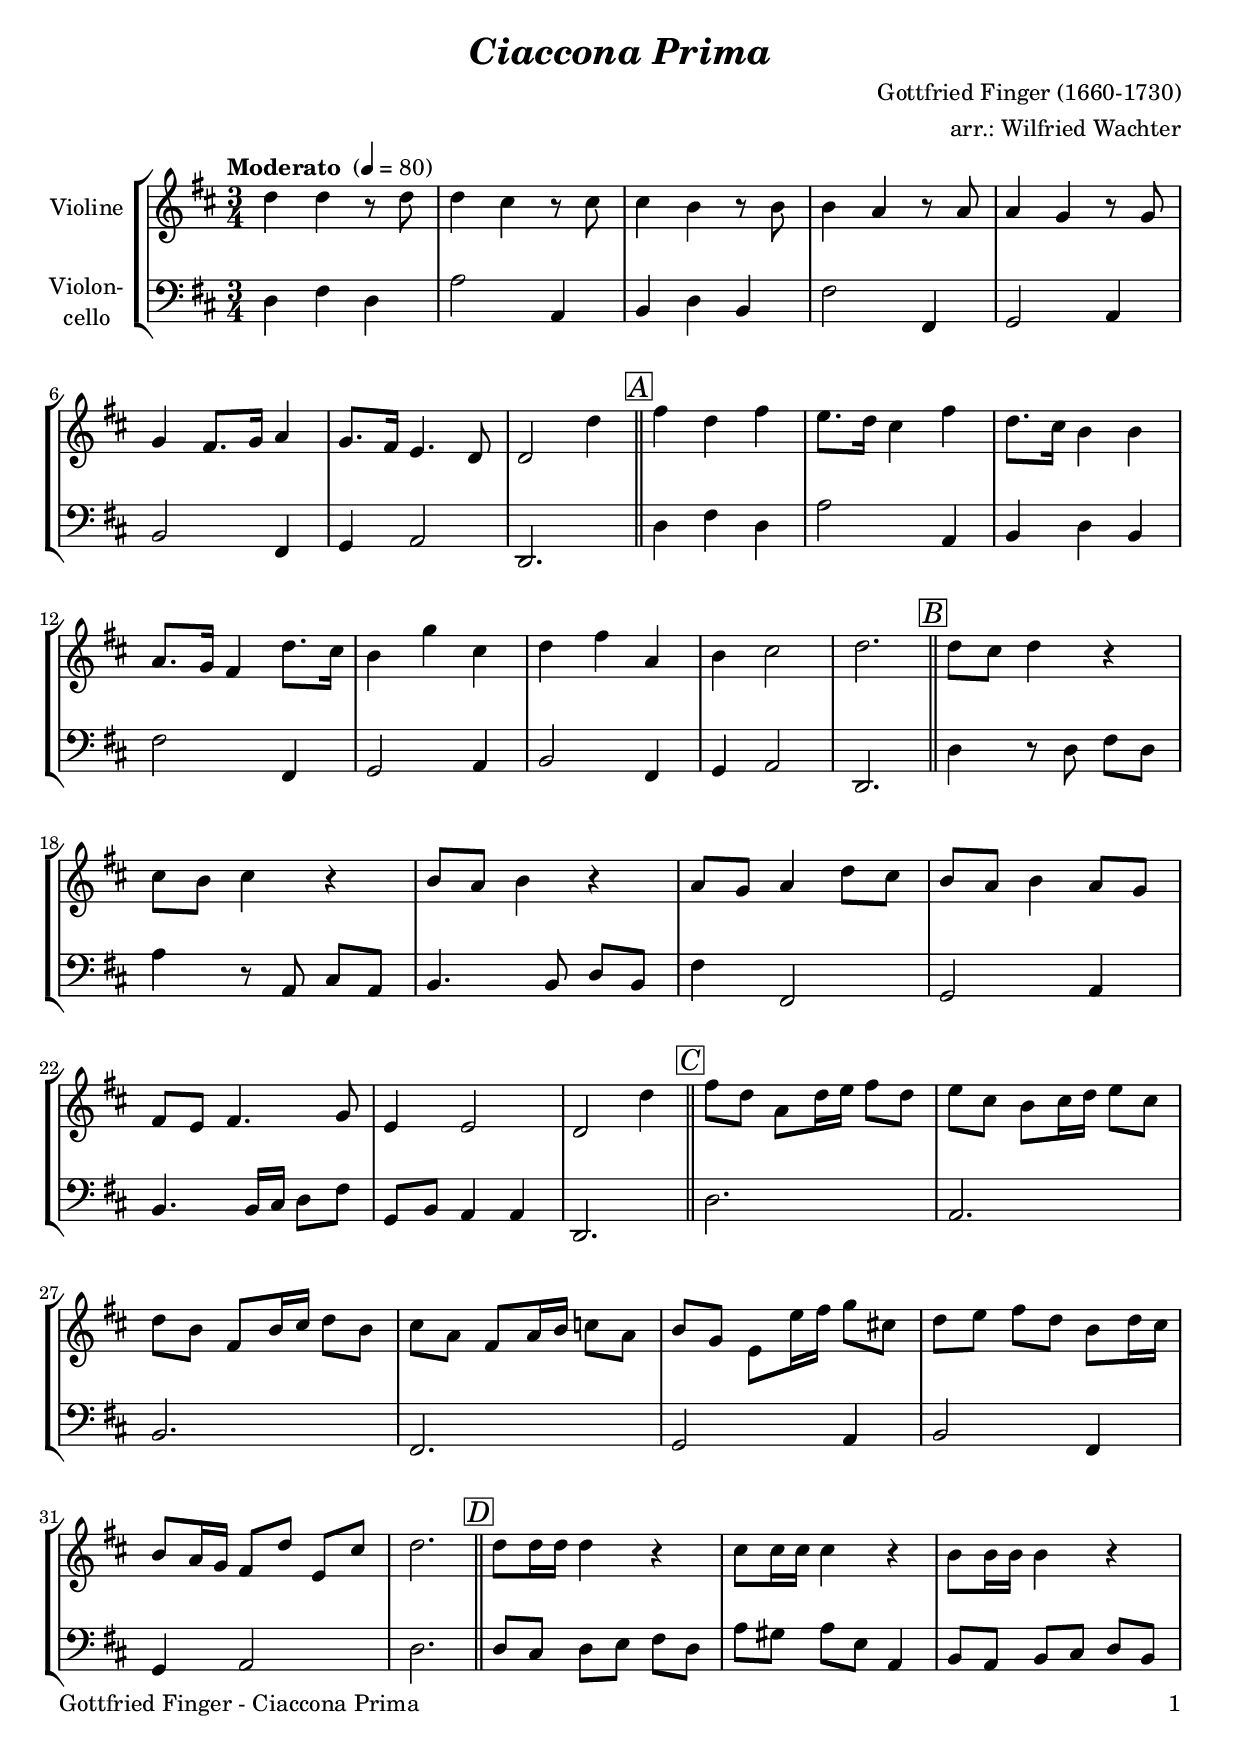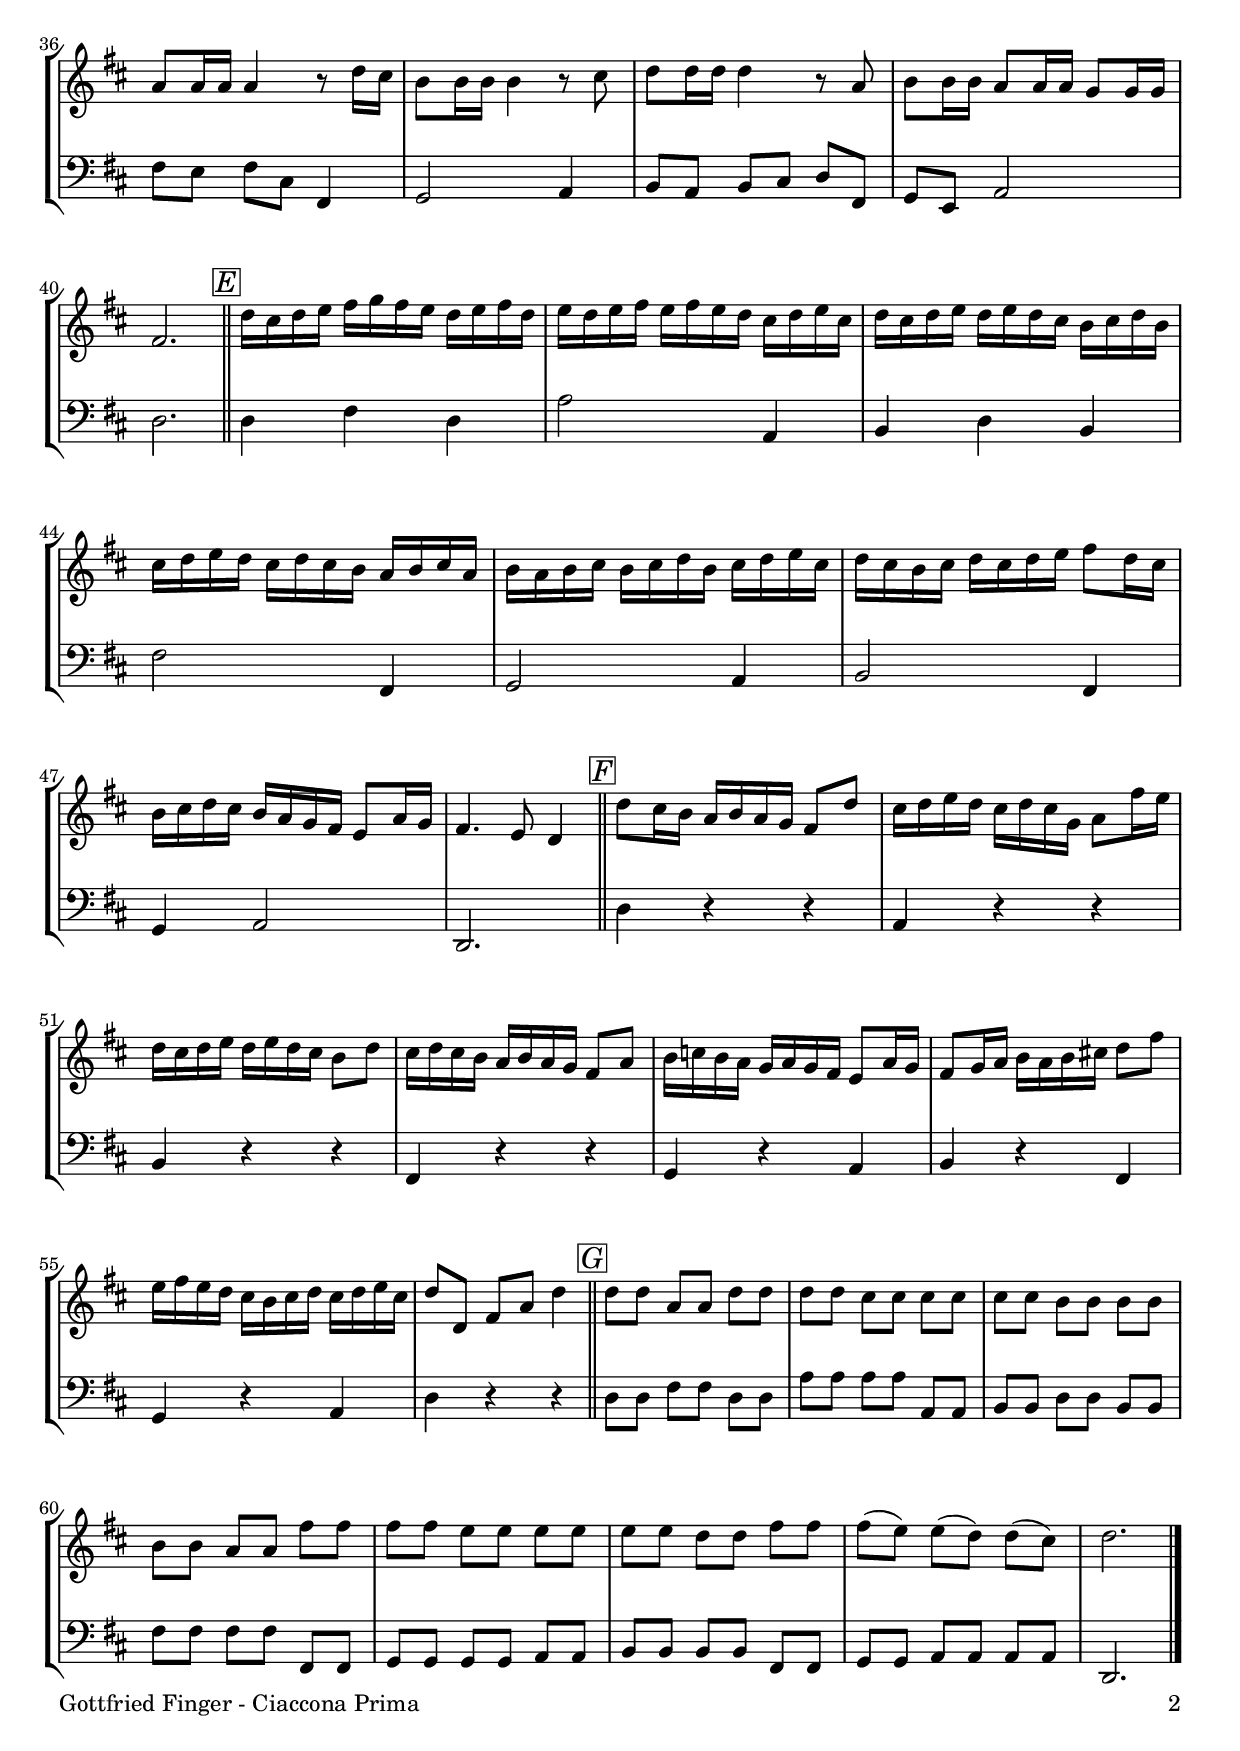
\version "2.18.2"
\include "deutsch.ly"
  
#(set-global-staff-size 20)

\header {
  title     = \markup \bold \italic "Ciaccona Prima"
  composer  = "Gottfried Finger (1660-1730)"
  arranger  = "arr.: Wilfried Wachter"
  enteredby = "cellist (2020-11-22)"
%  piece     = ""
}

voiceconsts = {
  \key d \major
  \time 3/4
  \clef "treble"
  \numericTimeSignature
  % Set default beaming for all staves
  \set Timing.beamExceptions = #'()
  \set Timing.baseMoment     = #(ly:make-moment 1 4)
  \set Timing.beatStructure  = #'(1 1 1)
  \tempo "Moderato " 4=80
}

micl = "clarinet"
mifl = "flute"
miob = "oboe"
mifh = "french horn"
misx = "tenor sax"
mist = "string ensemble 1"
mivl = "violin"
miba = "cello"

boxa = { \bar "||" \mark \markup \box \italic "A" }
boxb = { \bar "||" \mark \markup \box \italic "B" }
boxc = { \bar "||" \mark \markup \box \italic "C" }
boxd = { \bar "||" \mark \markup \box \italic "D" }
boxe = { \bar "||" \mark \markup \box \italic "E" }
boxf = { \bar "||" \mark \markup \box \italic "F" }
boxg = { \bar "||" \mark \markup \box \italic "G" }

va = \relative c'' {
  \voiceconsts

  d4 d r8 d
  d4 cis r8 cis
  cis4 h r8 h
  h4 a r8 a
  a4 g r8 g
  g4 fis8. g16 a4
  g8. fis16 e4. d8
  d2 d'4 \boxa
  fis d fis
  e8. d16 cis4 fis

  d8. cis16 h4 h
  a8. g16 fis4 d'8. cis16
  h4 g' cis,
  d fis a,
  h cis2
  d2. \boxb
  d8 cis d4 r
  cis8 h cis4 r
  h8 a h4 r

  a8 g a4 d8 cis
  h a h4 a8 g
  fis e fis4. g8
  e4 e2
  d d'4 \boxc
  fis8 d a d16 e fis8 d
  e cis h cis16 d e8 cis

  d h fis h16 cis d8 h
  cis a fis a16 h c8 a
  h g e e'16 fis g8 cis,!
  d e fis d h d16 cis
  h8 a16 g fis8 d' e, cis'
  d2. \boxd

  d8 d16 d d4 r
  cis8 cis16 cis cis4 r
  h8 h16 h h4 r
  a8 a16 a a4 r8 d16 cis
  h8 h16 h h4 r8 cis
  d d16 d d4 r8 a

  h h16 h a8 a16 a g8 g16 g
  fis2. \boxe
  d'16 cis d e fis g fis e d e fis d
  e d e fis e fis e d cis d e cis

  d cis d e d e d cis h cis d h
  cis d e d cis d cis h a h cis a
  h a h cis h cis d h cis d e cis

  d cis h cis d cis d e fis8 d16 cis
  h cis d cis h a g fis e8 a16 g
  fis4. e8 d4 \boxf
  d'8 cis16 h a h a g fis8 d'

  cis16 d e d cis d cis g a8 fis'16 e
  d cis d e d e d cis h8 d
  cis16 d cis h a h a g fis8 a
  h16 c h a g a g fis e8 a16 g

  fis8 g16 a h a h cis! d8 fis
  e16 fis e d cis h cis d cis d e cis
  d8 d, fis a d4 \boxg
  d8 d a a d d
  d d cis cis cis cis

  cis cis h h h h
  h h a a fis' fis
  fis fis e e e e
  e e d d fis fis
  fis( e) e( d) d( cis)
  d2. \bar "|."  
}

vb = \relative c {
  \voiceconsts
  \clef "bass"

  d4 fis d
  a'2 a,4
  h d h
  fis'2 fis,4
  g2 a4
  h2 fis4
  g a2
  d,2. \boxa
  d'4 fis d
  a'2 a,4

  h d h
  fis'2 fis,4
  g2 a4
  h2 fis4
  g a2
  d,2. \boxb
  d'4 r8 d fis d
  a'4 r8 a, cis a
  h4. h8 d h

  fis'4 fis,2
  g a4
  h4. h16 cis d8 fis
  g, h a4 a
  d,2. \boxc
  d'
  a

  h
  fis
  g2 a4
  h2 fis4
  g a2
  d2. \boxd

  d8 cis d e fis d
  a' gis a e a,4
  h8 a h cis d h
  fis' e fis cis fis,4
  g2 a4
  h8 a h cis d fis,

  g e a2
  d2. \boxe
  d4 fis d
  a'2 a,4

  h d h
  fis'2 fis,4
  g2 a4

  h2 fis4
  g a2
  d,2. \boxf
  d'4 r r

  a r r
  h r r
  fis r r
  g r a

  h r fis
  g r a
  d r r \boxg
  d8 d fis fis d d
  a' a a a a, a

  h h d d h h
  fis' fis fis fis fis, fis
  g g g g a a
  h h h h fis fis
  g g a a a a
  d,2. \bar "|."  
}


music = \new StaffGroup <<
      \new Staff {
	\set Staff.midiInstrument = \mivl
	\set Staff.instrumentName = \markup \center-column { "Violine" }
	\transpose d d { \va }
      }

      \new Staff {
	\set Staff.midiInstrument = \miba
	\set Staff.instrumentName = \markup \center-column { "Violon-" "cello" }
	\transpose d d { \vb }
      }
>>

\book {
   \paper {
    print-page-number = ##t
    print-first-page-number = ##t
    ragged-last-bottom = ##f
    oddHeaderMarkup = \markup \null
    evenHeaderMarkup = \markup \null
    oddFooterMarkup = \markup {
      \fill-line {
        \on-the-fly #print-page-number-check-first
        "Gottfried Finger - Ciaccona Prima" \fromproperty #'page:page-number-string
      }
    }
    evenFooterMarkup = \oddFooterMarkup
  } \score {
    \music
    \layout {}
  }

  \score {
    \unfoldRepeats \music

    \midi {
      \context {
        \Score
      }
    }
  }
}